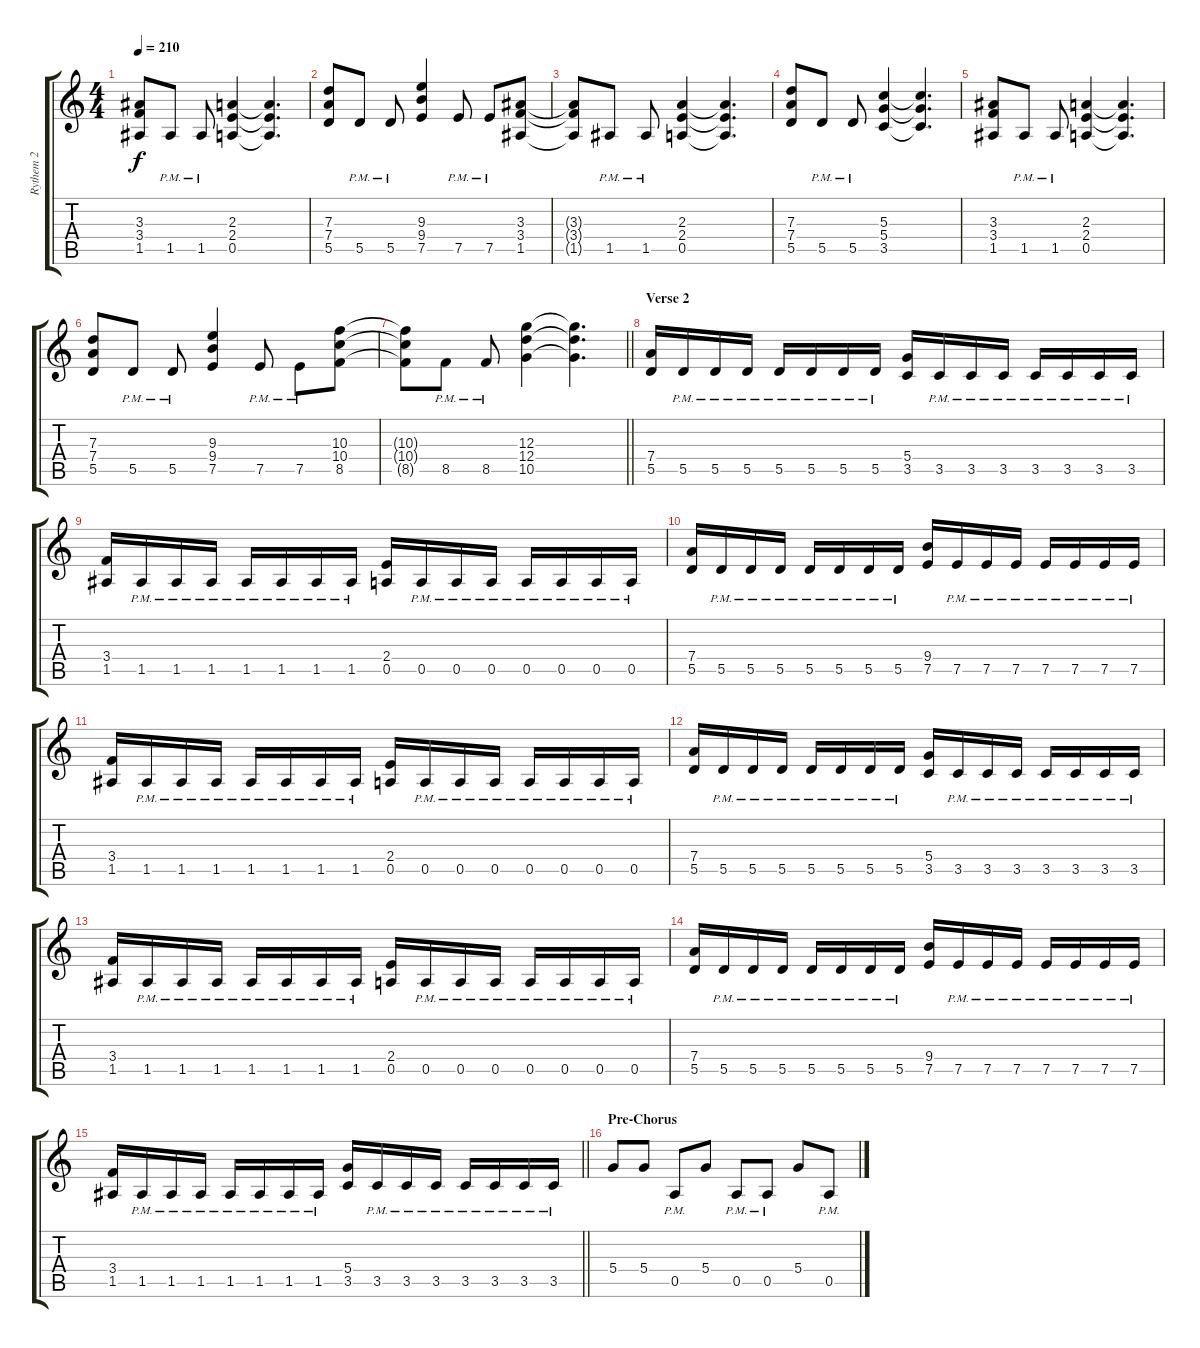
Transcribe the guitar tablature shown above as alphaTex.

\track ("Rythem 2" "Rythem 2") {instrument overdrivenguitar}
\staff {score tabs}
\tuning (E4 B3 G3 D3 A2 D2) {hide}
\ts (4 4)
\tempo 210
\clef g2
\ks c
(3.3 3.4 1.5).8{dy f} 1.5{pm}.8 1.5{pm}.8 (2.3 2.4 0.5).4 (2.3{t} 2.4{t} 0.5{t}).4{d} |
(7.3 7.4 5.5).8 5.5{pm}.8 5.5{pm}.8 (9.3 9.4 7.5).4 7.5{pm}.8 7.5{pm}.8 (3.3 3.4 1.5).8 |
(3.3{t} 3.4{t} 1.5{t}).8 1.5{pm}.8 1.5{pm}.8 (2.3 2.4 0.5).4 (2.3{t} 2.4{t} 0.5{t}).4{d} |
(7.3 7.4 5.5).8 5.5{pm}.8 5.5{pm}.8 (5.3 5.4 3.5).4 (5.3{t} 5.4{t} 3.5{t}).4{d} |
(3.3 3.4 1.5).8 1.5{pm}.8 1.5{pm}.8 (2.3 2.4 0.5).4 (2.3{t} 2.4{t} 0.5{t}).4{d} |
(7.3 7.4 5.5).8 5.5{pm}.8 5.5{pm}.8 (9.3 9.4 7.5).4 7.5{pm}.8 7.5{pm}.8 (10.3 10.4 8.5).8 |
\barLineRight lightlight
(10.3{t} 10.4{t} 8.5{t}).8 8.5{pm}.8 8.5{pm}.8 (12.3 12.4 10.5).4 (12.3{t} 12.4{t} 10.5{t}).4{d} |
\section ("" "Verse 2")
(7.4 5.5).16 5.5{pm}.16 5.5{pm}.16 5.5{pm}.16 5.5{pm}.16 5.5{pm}.16 5.5{pm}.16 5.5{pm}.16 (5.4 3.5).16 3.5{pm}.16 3.5{pm}.16 3.5{pm}.16 3.5{pm}.16 3.5{pm}.16 3.5{pm}.16 3.5{pm}.16 |
(3.4 1.5).16 1.5{pm}.16 1.5{pm}.16 1.5{pm}.16 1.5{pm}.16 1.5{pm}.16 1.5{pm}.16 1.5{pm}.16 (2.4 0.5).16 0.5{pm}.16 0.5{pm}.16 0.5{pm}.16 0.5{pm}.16 0.5{pm}.16 0.5{pm}.16 0.5{pm}.16 |
(7.4 5.5).16 5.5{pm}.16 5.5{pm}.16 5.5{pm}.16 5.5{pm}.16 5.5{pm}.16 5.5{pm}.16 5.5{pm}.16 (9.4 7.5).16 7.5{pm}.16 7.5{pm}.16 7.5{pm}.16 7.5{pm}.16 7.5{pm}.16 7.5{pm}.16 7.5{pm}.16 |
(3.4 1.5).16 1.5{pm}.16 1.5{pm}.16 1.5{pm}.16 1.5{pm}.16 1.5{pm}.16 1.5{pm}.16 1.5{pm}.16 (2.4 0.5).16 0.5{pm}.16 0.5{pm}.16 0.5{pm}.16 0.5{pm}.16 0.5{pm}.16 0.5{pm}.16 0.5{pm}.16 |
(7.4 5.5).16 5.5{pm}.16 5.5{pm}.16 5.5{pm}.16 5.5{pm}.16 5.5{pm}.16 5.5{pm}.16 5.5{pm}.16 (5.4 3.5).16 3.5{pm}.16 3.5{pm}.16 3.5{pm}.16 3.5{pm}.16 3.5{pm}.16 3.5{pm}.16 3.5{pm}.16 |
(3.4 1.5).16 1.5{pm}.16 1.5{pm}.16 1.5{pm}.16 1.5{pm}.16 1.5{pm}.16 1.5{pm}.16 1.5{pm}.16 (2.4 0.5).16 0.5{pm}.16 0.5{pm}.16 0.5{pm}.16 0.5{pm}.16 0.5{pm}.16 0.5{pm}.16 0.5{pm}.16 |
(7.4 5.5).16 5.5{pm}.16 5.5{pm}.16 5.5{pm}.16 5.5{pm}.16 5.5{pm}.16 5.5{pm}.16 5.5{pm}.16 (9.4 7.5).16 7.5{pm}.16 7.5{pm}.16 7.5{pm}.16 7.5{pm}.16 7.5{pm}.16 7.5{pm}.16 7.5{pm}.16 |
\barLineRight lightlight
(3.4 1.5).16 1.5{pm}.16 1.5{pm}.16 1.5{pm}.16 1.5{pm}.16 1.5{pm}.16 1.5{pm}.16 1.5{pm}.16 (5.4 3.5).16 3.5{pm}.16 3.5{pm}.16 3.5{pm}.16 3.5{pm}.16 3.5{pm}.16 3.5{pm}.16 3.5{pm}.16 |
\section ("" "Pre-Chorus")
5.4.8 5.4.8 0.5{pm}.8 5.4.8 0.5{pm}.8 0.5{pm}.8 5.4.8 0.5{pm}.8
